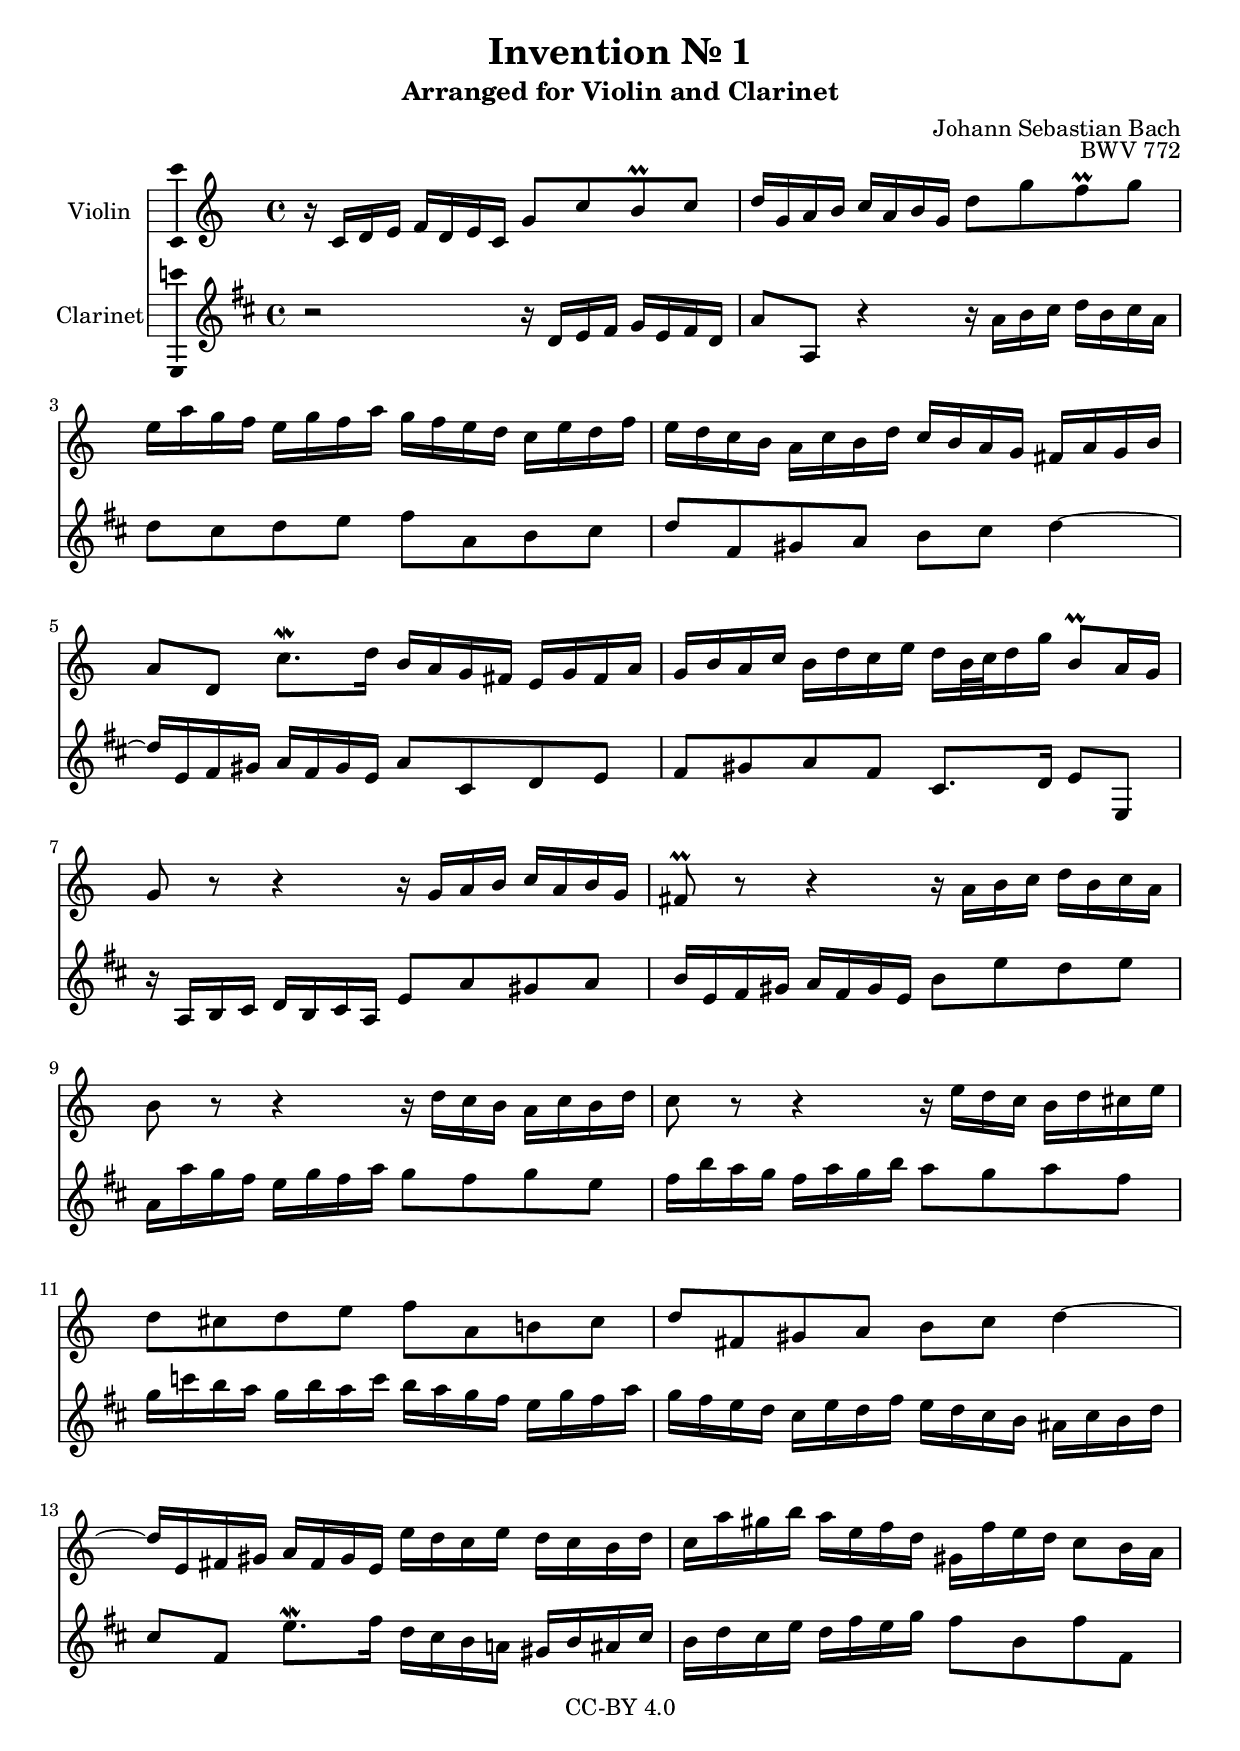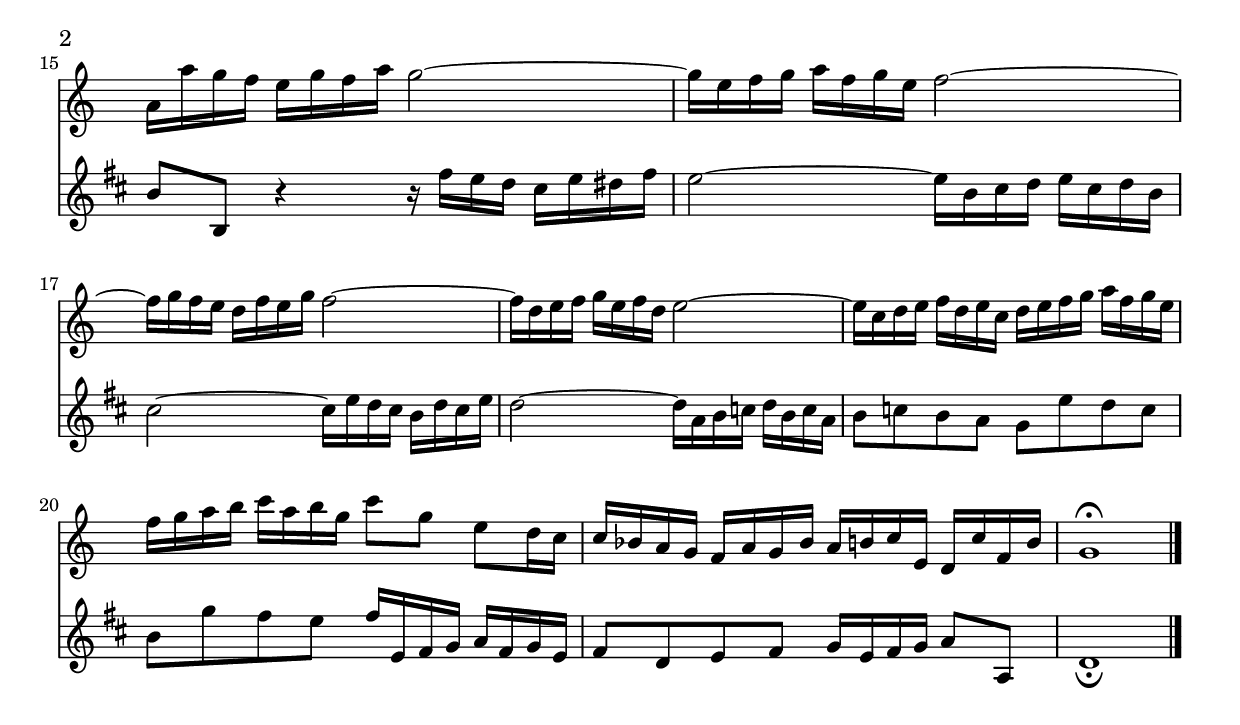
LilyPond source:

\version "2.18.2"

\header {
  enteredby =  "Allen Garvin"
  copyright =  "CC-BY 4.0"
  title =   "Invention № 1"
  subtitle = "Arranged for Violin and Clarinet"
  opus =    "BWV 772"
  composer =   "Johann Sebastian Bach"
}

violin =  \relative c' {
  \key c \major
   r16  c[ d e]   f[ d e c]  g'8[ c b^\prall c]              | % 1
   d16[ g, a b]  c[ a b g]  d'8[ g f^\prall g]               | % 2
   e16[ a g f]  e[ g f a]  g[ f e d]  c[ e d f]              | % 3
   e[ d c b]  a[ c b d]  c[ b a g]  fis[ a g b]              | % 4
   a8[ d,]  c'8.[^\mordent d16]  b[ a g fis]  e[ g fis a]    | % 5
   g[ b a c]  b[ d c e]  d[ b32 c d16 g]  b,8[^\prall a16 g] | % 6
   g8 r r4 r16  g[ a b]  c[ a b g]                           | % 7
   fis8^\prall r r4 r16  a[ b c]  d[ b c a]                  | % 8
   b8          r r4 r16  d[ c b]  a[ c b d]                  | % 9
   c8          r r4 r16  e[ d c]  b[ d cis e]                | % 10
   d8[ cis d e]  f[ a, b! cis]                               | % 11
   d[ fis, gis a]  b[ c] d4 ~                                | % 12
   d16[ e, fis gis]  a[ fis gis e]  e'[ d c e]  d[ c b d]    | % 13
   c[ a' gis b]  a[ e f d]  gis,[ f' e d]  c8[ b16 a]        | % 14
   a16[ a' g f]  e[ g f a] g2 ~                              | % 15
   g16[ e f g]   a[ f g e] f2 ~                              | % 16
   f16[ g f e]   d[ f e g] f2 ~                              | % 17
   f16[ d e f]   g[ e f d] e2 ~                              | % 18
   e16[ c d e]  f[ d e c]  d[ e f g]  a[ f g e]              | % 19
   f[   g a b]  c[ a b g]  c8[ g]  e[ d16 c]                 | % 20
   c[ bes a g]  f[ a g bes]  a[ b c e,]  d[ c' f, b]         | % 21
   g1^\fermata                                | % 22
   \bar "|."
}

clarinet =  \relative c' {
  \key c \major
   r2          r16   c[ d e]  f[ d e c]                      | % 1
   g'8[ g,] r4 r16  g'[ a b]  c[ a b g]                      | % 2
   c8[ b c d]  e[ g, a b]                                    | % 3
   c[ e, fis g]  a[ b] c4 ~                                  | % 4
   c16[ d, e fis]  g[ e fis d]  g8[ b, c d]                  | % 5
   e[ fis g e]  b8.[ c16]  d8[ d,]                           | % 6
   r16  g[ a b]  c[ a b g]  d'8[ g fis g]                    | % 7
   a16[ d, e fis]  g[ e fis d]  a'8[ d c d]                  | % 8
   g,16[ g' f e]  d[ f e g]  f8[ e f d]       | % 9
   e16[ a g f]  e[ g f a]  g8[ f g e]                        | % 10
   f16[ bes a g]  f[ a g bes]  a[ g f e]  d[ f e g]          | % 11
   f[ e d c]  b[ d c e]  d[ c b a]  gis[ b a c]              | % 12
   b8[ e,]  d'8.[^\mordent e16]  c[ b a g!]  fis[ a gis b]   | % 13
   a[ c b d]  c[ e d f]  e8[ a, e' e,]                       | % 14
   a8[ a,] r4 r16  e''16[ d c]  b[ d cis e]                  | % 15
   d2 ~  d16[ a b c]    d[ b c a]                            | % 16
   b2 ~  b16[ d c b]    a[ c b d]                            | % 17
   c2 ~  c16[ g a bes]  c[ a bes g]                          | % 18
   a8[ bes a g]  f[ d' c bes]                                | % 19
   a[ f' e d]    e16[ d, e f]  g[ e f d]                     | % 20
   e8[ c d e]  f16[ d e f]  g8[ g,]                          | % 21
   c1_\fermata                                 | % 22
   \bar "|."
}

\score {
  <<
  \new Staff \with {instrumentName = "Violin" \consists "Ambitus_engraver"} \violin
  \new Staff \with {instrumentName = "Clarinet" \consists "Ambitus_engraver"} \transpose c d \clarinet
  >>
  \layout { }
}